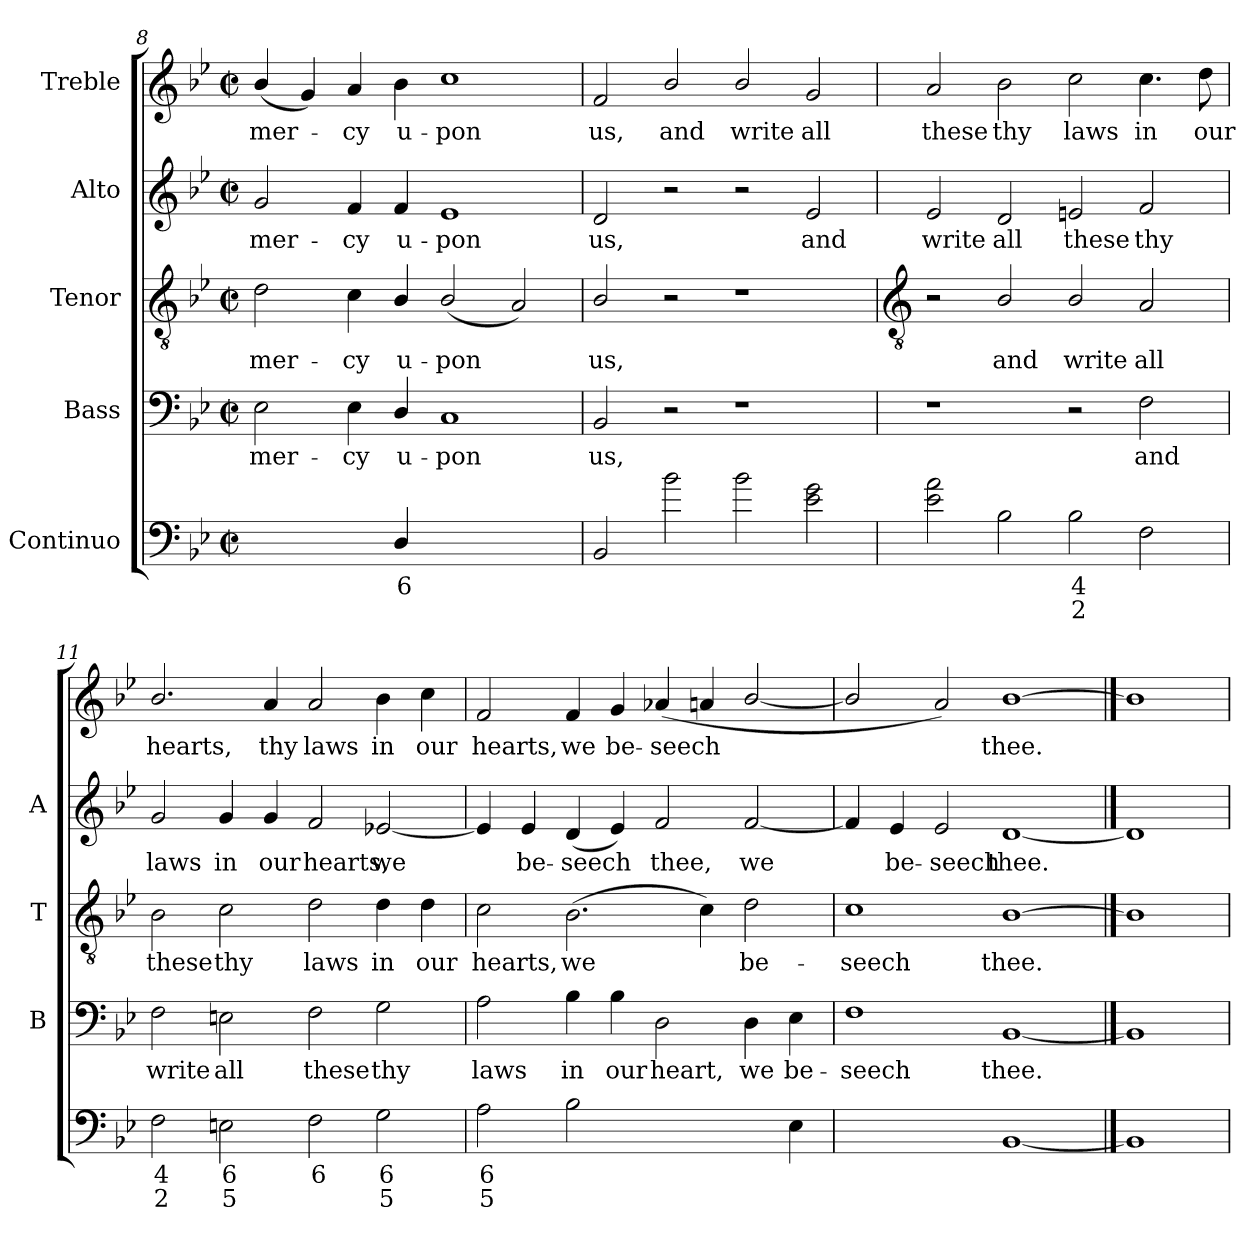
**kern	**text	**text	**text	**kern	**text	**kern	**text	**kern	**text	**kern	**text
*part5	*part5	*part5	*part5	*part4	*part4	*part3	*part3	*part2	*part2	*part1	*part1
*staff5	*staff5	*staff5	*staff5	*staff4	*staff4	*staff3	*staff3	*staff2	*staff2	*staff1	*staff1
*I"Continuo	*	*	*	*I"Bass	*	*I"Tenor	*	*I"Alto	*	*I"Treble	*
*	*	*	*	*I'B	*	*I'T	*	*I'A	*	*	*
*clefF4	*	*	*	*clefF4	*	*clefGv2	*	*clefG2	*	*clefG2	*
*k[b-e-]	*	*	*	*k[b-e-]	*	*k[b-e-]	*	*k[b-e-]	*	*k[b-e-]	*
*B-:	*	*	*	*B-:	*	*B-:	*	*B-:	*	*B-:	*
*M4/2	*	*	*	*M4/2	*	*M4/2	*	*M4/2	*	*M4/2	*
*met(c|)	*	*	*	*met(c|)	*	*met(c|)	*	*met(c|)	*	*met(c|)	*
=8	=8	=8	=8	=8	=8	=8	=8	=8	=8	=8	=8
!	!LO:LY:b	!	!	!	!LO:LY:b	!	!LO:LY:b	!	!LO:LY:b	!	!LO:LY:b
[2E-yy	7	.	.	2E-	mer-	2d	mer-	2g	mer-	(<4b-/	mer-
.	.	.	.	.	.	.	.	.	.	4g)	.
!	!LO:LY:b	!LO:LY:b	!LO:LY:b	!	!LO:LY:b	!	!LO:LY:b	!	!LO:LY:b	!	!LO:LY:b
4E-yy]	6	4	2	4E-	-cy	4c	-cy	4f	-cy	4a	cy
!	!LO:LY:b	!	!	!	!LO:LY:b	!	!LO:LY:b	!	!LO:LY:b	!	!LO:LY:b
4D/	6	.	.	4D/	u-	4B-/	u-	4f	u-	4b-	u-
!	!LO:LY:b	!	!	!	!LO:LY:b	!	!LO:LY:b	!	!LO:LY:b	!	!LO:LY:b
[2Cyy	7	.	.	1C	-pon	(<2B-/	-pon	1e-	-pon	1cc	-pon
!	!LO:LY:b	!	!	!	!	!	!	!	!	!	!
2Cyy]	6	.	.	.	.	2A)	.	.	.	.	.
=9	=9	=9	=9	=9	=9	=9	=9	=9	=9	=9	=9
!	!	!	!	!	!LO:LY:b	!	!LO:LY:b	!	!LO:LY:b	!	!LO:LY:b
2BB-	.	.	.	2BB-	us,	2B-/	us,	2d	us,	2f	us,
!	!	!	!	!	!	!	!	!	!	!	!LO:LY:b
2b-	.	.	.	2r	.	2r	.	2r	.	2b-/	and
!	!	!	!	!	!	!	!	!	!	!	!LO:LY:b
2b-	.	.	.	1r	.	1r	.	2r	.	2b-/	write
!	!	!	!	!	!	!	!	!	!LO:LY:b	!	!LO:LY:b
2e- 2g	.	.	.	.	.	.	.	2e-	and	2g	all
!!LO:LB:g=z
=10	=10	=10	=10	=10	=10	=10	=10	=10	=10	=10	=10
*	*	*	*	*	*	*clefGv2	*	*	*	*	*
!	!	!	!	!	!	!	!	!	!LO:LY:b	!	!LO:LY:b
2e- 2a	.	.	.	1r	.	2r	.	2e-	write	2a	these
!	!	!	!	!	!	!	!LO:LY:b	!	!LO:LY:b	!	!LO:LY:b
2B-	.	.	.	.	.	2B-/	and	2d	all	2b-	thy
!	!LO:LY:b	!LO:LY:b	!	!	!	!	!LO:LY:b	!	!LO:LY:b	!	!LO:LY:b
2B-	4	2	.	2r	.	2B-/	write	2en	these	2cc	laws
!	!	!	!	!	!LO:LY:b	!	!LO:LY:b	!	!LO:LY:b	!	!LO:LY:b
2F	.	.	.	2F	and	2A	all	2f	thy	4.cc	in
!	!	!	!	!	!	!	!	!	!	!	!LO:LY:b
.	.	.	.	.	.	.	.	.	.	8dd	our
=11	=11	=11	=11	=11	=11	=11	=11	=11	=11	=11	=11
!	!LO:LY:b	!LO:LY:b	!	!	!LO:LY:b	!	!LO:LY:b	!	!LO:LY:b	!	!LO:LY:b
2F	4	2	.	2F	write	2B-	these	2g	laws	2.b-/	hearts,
!	!LO:LY:b	!LO:LY:b	!	!	!LO:LY:b	!	!LO:LY:b	!	!LO:LY:b	!	!
2En	6	5	.	2En	all	2c	thy	4g	in	.	.
!	!	!	!	!	!	!	!	!	!LO:LY:b	!	!LO:LY:b
.	.	.	.	.	.	.	.	4g	our	4a	thy
!	!LO:LY:b	!	!	!	!LO:LY:b	!	!LO:LY:b	!	!LO:LY:b	!	!LO:LY:b
2F	6	.	.	2F	these	2d	laws	2f	hearts,	2a	laws
!	!LO:LY:b	!LO:LY:b	!	!	!LO:LY:b	!	!LO:LY:b	!	!LO:LY:b	!	!LO:LY:b
2G	6	5	.	2G	thy	4d	in	[2e-X	we	4b-	in
!	!	!	!	!	!	!	!LO:LY:b	!	!	!	!LO:LY:b
.	.	.	.	.	.	4d	our	.	.	4cc	our
=12	=12	=12	=12	=12	=12	=12	=12	=12	=12	=12	=12
!	!LO:LY:b	!LO:LY:b	!	!	!LO:LY:b	!	!LO:LY:b	!	!	!	!LO:LY:b
2A	6	5	.	2A	laws	2c	hearts,	4e-]	.	2f	hearts,
!	!	!	!	!	!	!	!	!	!LO:LY:b	!	!
.	.	.	.	.	.	.	.	4e-	be-	.	.
!	!	!	!	!	!LO:LY:b	!	!LO:LY:b	!	!LO:LY:b	!	!LO:LY:b
2B-	.	.	.	4B-	in	(>2.B-	we	(<4d	-seech	4f	we
!	!	!	!	!	!LO:LY:b	!	!	!	!	!	!LO:LY:b
.	.	.	.	4B-	our	.	.	4e-)	.	4g	be-
!	!LO:LY:b	!LO:LY:b	!	!	!LO:LY:b	!	!	!	!LO:LY:b	!	!LO:LY:b
[4Dyy	6	5	.	2D	heart,	.	.	2f	thee,	(<4a-X	-seech
!	!LO:LY:b	!LO:LY:b	!	!	!	!	!	!	!	!	!
4Dyy_	7	5	.	.	.	4c)	.	.	.	4an	.
!	!LO:LY:b	!	!	!	!LO:LY:b	!	!LO:LY:b	!	!LO:LY:b	!	!
4Dyy]	6	.	.	4D	we	2d	be-	[2f	we	[2b-/	.
!	!	!	!	!	!LO:LY:b	!	!	!	!	!	!
4E-	.	.	.	4E-	be-	.	.	.	.	.	.
=13	=13	=13	=13	=13	=13	=13	=13	=13	=13	=13	=13
!	!LO:LY:b	!	!	!	!LO:LY:b	!	!LO:LY:b	!	!	!	!
[2Fyy	4	.	.	1F	-seech	1c	-seech	4f]	.	2b-/]	.
!	!	!	!	!	!	!	!	!	!LO:LY:b	!	!
.	.	.	.	.	.	.	.	4e-	be-	.	.
!	!LO:LY:b	!	!	!	!	!	!	!	!LO:LY:b	!	!
2Fyy]	3	.	.	.	.	.	.	2e-	-seech	2a)	.
!	!	!	!	!	!LO:LY:b	!	!LO:LY:b	!	!LO:LY:b	!	!LO:LY:b
[1BB-	.	.	.	[1BB-	thee.	[1B-	thee.	[1d	thee.	[1b-	thee.
==14	==14	==14	==14	==14	==14	==14	==14	==14	==14	==14	==14
1BB-]	.	.	.	1BB-]	.	1B-]	.	1d]	.	1b-]	.
=	=	=	=	=	=	=	=	=	=	=	=
*-	*-	*-	*-	*-	*-	*-	*-	*-	*-	*-	*-
